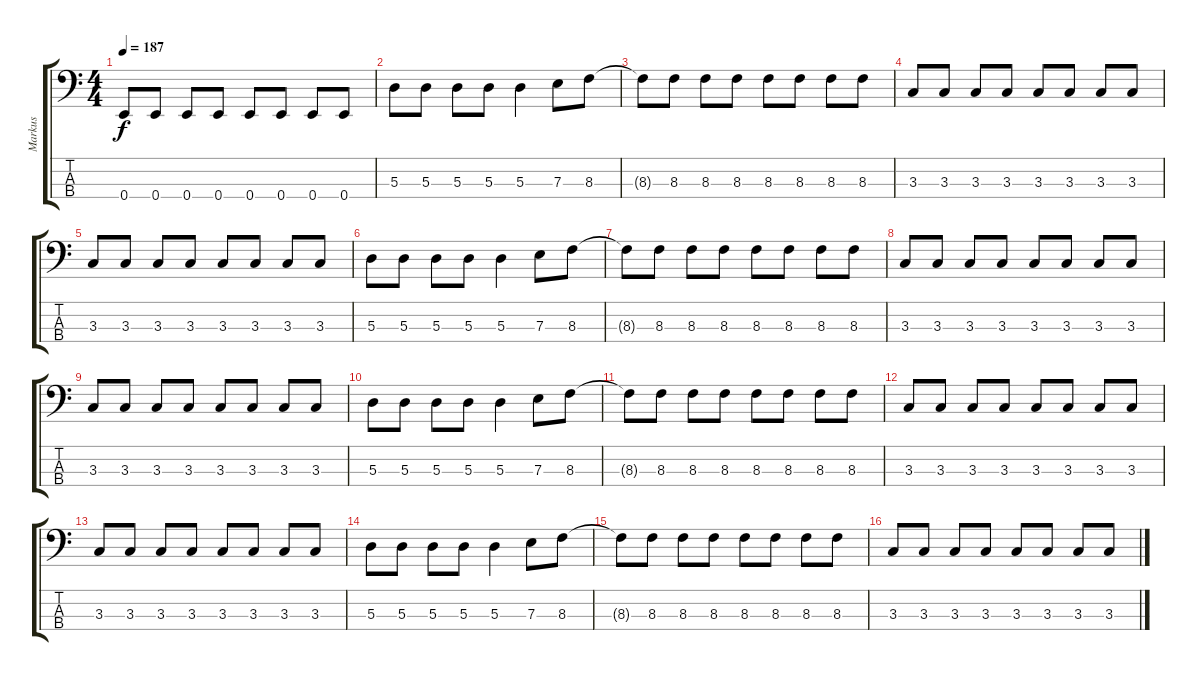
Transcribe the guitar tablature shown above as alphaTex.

\track ("Markus" "Markus") {instrument electricbassfinger}
\staff {score tabs}
\tuning (G2 D2 A1 E1) {hide}
\ts (4 4)
\tempo 187
\clef f4
\ks c
0.4.8{dy f} 0.4.8 0.4.8 0.4.8 0.4.8 0.4.8 0.4.8 0.4.8 |
5.3.8 5.3.8 5.3.8 5.3.8 5.3.4 7.3.8 8.3.8 |
8.3{t}.8 8.3.8 8.3.8 8.3.8 8.3.8 8.3.8 8.3.8 8.3.8 |
3.3.8 3.3.8 3.3.8 3.3.8 3.3.8 3.3.8 3.3.8 3.3.8 |
3.3.8 3.3.8 3.3.8 3.3.8 3.3.8 3.3.8 3.3.8 3.3.8 |
5.3.8 5.3.8 5.3.8 5.3.8 5.3.4 7.3.8 8.3.8 |
8.3{t}.8 8.3.8 8.3.8 8.3.8 8.3.8 8.3.8 8.3.8 8.3.8 |
3.3.8 3.3.8 3.3.8 3.3.8 3.3.8 3.3.8 3.3.8 3.3.8 |
3.3.8 3.3.8 3.3.8 3.3.8 3.3.8 3.3.8 3.3.8 3.3.8 |
5.3.8 5.3.8 5.3.8 5.3.8 5.3.4 7.3.8 8.3.8 |
8.3{t}.8 8.3.8 8.3.8 8.3.8 8.3.8 8.3.8 8.3.8 8.3.8 |
3.3.8 3.3.8 3.3.8 3.3.8 3.3.8 3.3.8 3.3.8 3.3.8 |
3.3.8 3.3.8 3.3.8 3.3.8 3.3.8 3.3.8 3.3.8 3.3.8 |
5.3.8 5.3.8 5.3.8 5.3.8 5.3.4 7.3.8 8.3.8 |
8.3{t}.8 8.3.8 8.3.8 8.3.8 8.3.8 8.3.8 8.3.8 8.3.8 |
3.3.8 3.3.8 3.3.8 3.3.8 3.3.8 3.3.8 3.3.8 3.3.8
